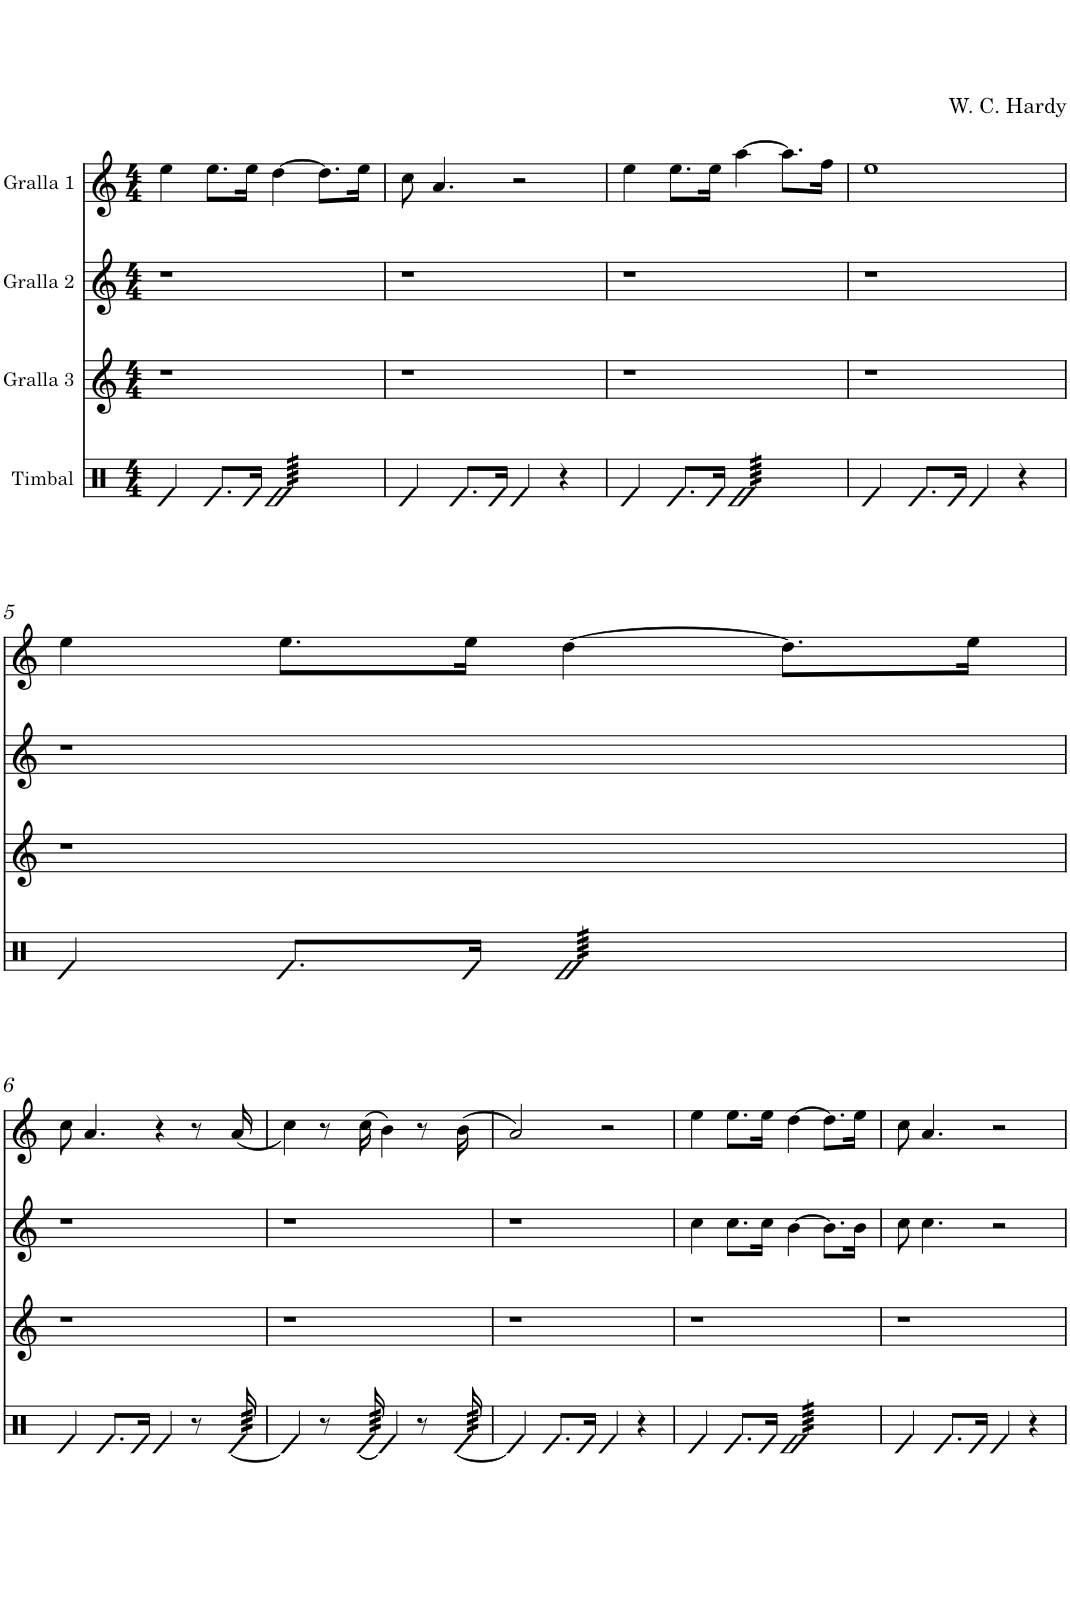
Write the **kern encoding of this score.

**kern	**kern	**kern	**kern
*part4	*part3	*part2	*part1
*staff4	*staff3	*staff2	*staff1
*I"Timbal	*I"Gralla 3	*I"Gralla 2	*I"Gralla 1
*clefX	*clefG2	*clefG2	*clefG2
*Trd14c24	*Trd1c2	*Trd8c14	*
*k[]	*k[]	*k[]	*k[]
*M4/4	*M4/4	*M4/4	*M4/4
=1	=1	=1	=1
4e/	1r	1r	4ee\
8.e/L	.	.	8.ee\L
16e/Jk	.	.	16ee\Jk
*tremolo	*	*	*
64e/LLLL	.	.	[4dd\
64e/	.	.	.
64e/	.	.	.
64e/	.	.	.
64e/	.	.	.
64e/	.	.	.
64e/	.	.	.
64e/	.	.	.
64e/	.	.	.
64e/	.	.	.
64e/	.	.	.
64e/	.	.	.
64e/	.	.	.
64e/	.	.	.
64e/	.	.	.
64e/	.	.	.
64e/	.	.	8.dd\L]
64e/	.	.	.
64e/	.	.	.
64e/	.	.	.
64e/	.	.	.
64e/	.	.	.
64e/	.	.	.
64e/	.	.	.
64e/	.	.	.
64e/	.	.	.
64e/	.	.	.
64e/	.	.	.
64e/	.	.	16ee\Jk
64e/	.	.	.
64e/	.	.	.
64e/JJJJ	.	.	.
*Xtremolo	*	*	*
=2	=2	=2	=2
4e/	1r	1r	8cc\
.	.	.	4.a/
8.e/L	.	.	.
16e/Jk	.	.	.
4e/	.	.	2r
4r	.	.	.
=3	=3	=3	=3
4e/	1r	1r	4ee\
8.e/L	.	.	8.ee\L
16e/Jk	.	.	16ee\Jk
*tremolo	*	*	*
64e/LLLL	.	.	[4aa\
64e/	.	.	.
64e/	.	.	.
64e/	.	.	.
64e/	.	.	.
64e/	.	.	.
64e/	.	.	.
64e/	.	.	.
64e/	.	.	.
64e/	.	.	.
64e/	.	.	.
64e/	.	.	.
64e/	.	.	.
64e/	.	.	.
64e/	.	.	.
64e/	.	.	.
64e/	.	.	8.aa\L]
64e/	.	.	.
64e/	.	.	.
64e/	.	.	.
64e/	.	.	.
64e/	.	.	.
64e/	.	.	.
64e/	.	.	.
64e/	.	.	.
64e/	.	.	.
64e/	.	.	.
64e/	.	.	.
64e/	.	.	16ff\Jk
64e/	.	.	.
64e/	.	.	.
64e/JJJJ	.	.	.
*Xtremolo	*	*	*
=4	=4	=4	=4
4e/	1r	1r	1ee
8.e/L	.	.	.
16e/Jk	.	.	.
4e/	.	.	.
4r	.	.	.
!!LO:LB:g=z
=5	=5	=5	=5
4e/	1r	1r	4ee\
8.e/L	.	.	8.ee\L
16e/Jk	.	.	16ee\Jk
*tremolo	*	*	*
64e/LLLL	.	.	[4dd\
64e/	.	.	.
64e/	.	.	.
64e/	.	.	.
64e/	.	.	.
64e/	.	.	.
64e/	.	.	.
64e/	.	.	.
64e/	.	.	.
64e/	.	.	.
64e/	.	.	.
64e/	.	.	.
64e/	.	.	.
64e/	.	.	.
64e/	.	.	.
64e/	.	.	.
64e/	.	.	8.dd\L]
64e/	.	.	.
64e/	.	.	.
64e/	.	.	.
64e/	.	.	.
64e/	.	.	.
64e/	.	.	.
64e/	.	.	.
64e/	.	.	.
64e/	.	.	.
64e/	.	.	.
64e/	.	.	.
64e/	.	.	16ee\Jk
64e/	.	.	.
64e/	.	.	.
64e/JJJJ	.	.	.
*Xtremolo	*	*	*
!!LO:LB:g=z
=6	=6	=6	=6
4e/	1r	1r	8cc\
.	.	.	4.a/
8.e/L	.	.	.
16e/Jk	.	.	.
4e/	.	.	4r
8r	.	.	8r
16ryy	.	.	16ryy
*tremolo	*	*	*
[128e/	.	.	(<16a/
128e/	.	.	.
128e/	.	.	.
128e/	.	.	.
128e/	.	.	.
128e/	.	.	.
128e/	.	.	.
128e/	.	.	.
*Xtremolo	*	*	*
=7	=7	=7	=7
4e/]	1r	1r	4cc\)
8r	.	.	8r
16ryy	.	.	16ryy
*tremolo	*	*	*
[128e/	.	.	(>16cc\
128e/	.	.	.
128e/	.	.	.
128e/	.	.	.
128e/	.	.	.
128e/	.	.	.
128e/	.	.	.
128e/	.	.	.
*Xtremolo	*	*	*
4e/]	.	.	4b\)
8r	.	.	8r
16ryy	.	.	16ryy
*tremolo	*	*	*
[128e/	.	.	(>16b\
128e/	.	.	.
128e/	.	.	.
128e/	.	.	.
128e/	.	.	.
128e/	.	.	.
128e/	.	.	.
128e/	.	.	.
*Xtremolo	*	*	*
=8	=8	=8	=8
4e/]	1r	1r	2a/)
8.e/L	.	.	.
16e/Jk	.	.	.
4e/	.	.	2r
4r	.	.	.
=9	=9	=9	=9
4e/	1r	4cc\	4ee\
8.e/L	.	8.cc\L	8.ee\L
16e/Jk	.	16cc\Jk	16ee\Jk
*tremolo	*	*	*
64e/LLLL	.	[4b\	[4dd\
64e/	.	.	.
64e/	.	.	.
64e/	.	.	.
64e/	.	.	.
64e/	.	.	.
64e/	.	.	.
64e/	.	.	.
64e/	.	.	.
64e/	.	.	.
64e/	.	.	.
64e/	.	.	.
64e/	.	.	.
64e/	.	.	.
64e/	.	.	.
64e/	.	.	.
64e/	.	8.b\L]	8.dd\L]
64e/	.	.	.
64e/	.	.	.
64e/	.	.	.
64e/	.	.	.
64e/	.	.	.
64e/	.	.	.
64e/	.	.	.
64e/	.	.	.
64e/	.	.	.
64e/	.	.	.
64e/	.	.	.
64e/	.	16b\Jk	16ee\Jk
64e/	.	.	.
64e/	.	.	.
64e/JJJJ	.	.	.
*Xtremolo	*	*	*
=10	=10	=10	=10
4e/	1r	8cc\	8cc\
.	.	4.cc\	4.a/
8.e/L	.	.	.
16e/Jk	.	.	.
4e/	.	2r	2r
4r	.	.	.
=	=	=	=
*-	*-	*-	*-
